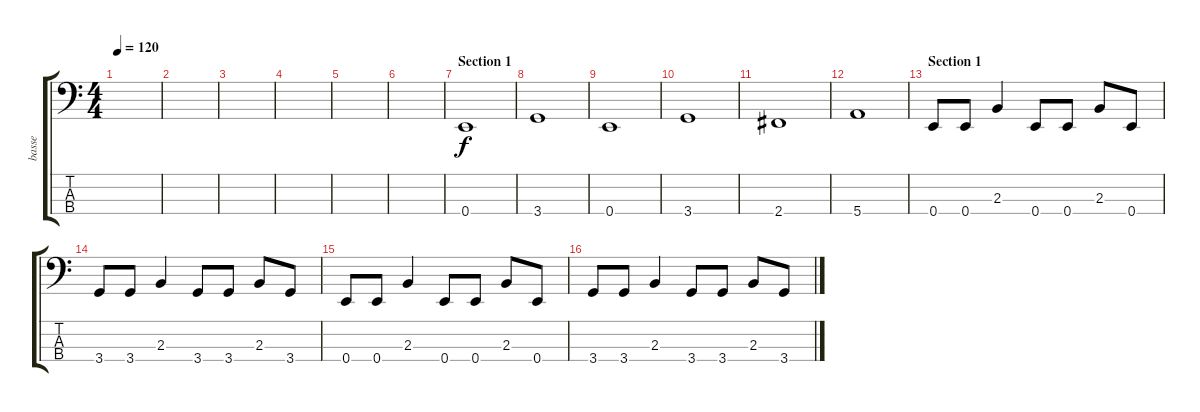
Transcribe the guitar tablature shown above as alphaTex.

\track ("basse" "basse") {instrument electricbassfinger}
\staff {score tabs}
\tuning (G2 D2 A1 E1) {hide}
\ts (4 4)
\tempo 120
\clef f4
\ks c
|
|
|
|
|
|
\section ("" "Section 1")
0.4.1 |
3.4.1 |
0.4.1 |
3.4.1 |
2.4.1 |
5.4.1 |
\section ("" "Section 1")
0.4.8 0.4.8 2.3.4 0.4.8 0.4.8 2.3.8 0.4.8 |
3.4.8 3.4.8 2.3.4 3.4.8 3.4.8 2.3.8 3.4.8 |
0.4.8 0.4.8 2.3.4 0.4.8 0.4.8 2.3.8 0.4.8 |
3.4.8 3.4.8 2.3.4 3.4.8 3.4.8 2.3.8 3.4.8
